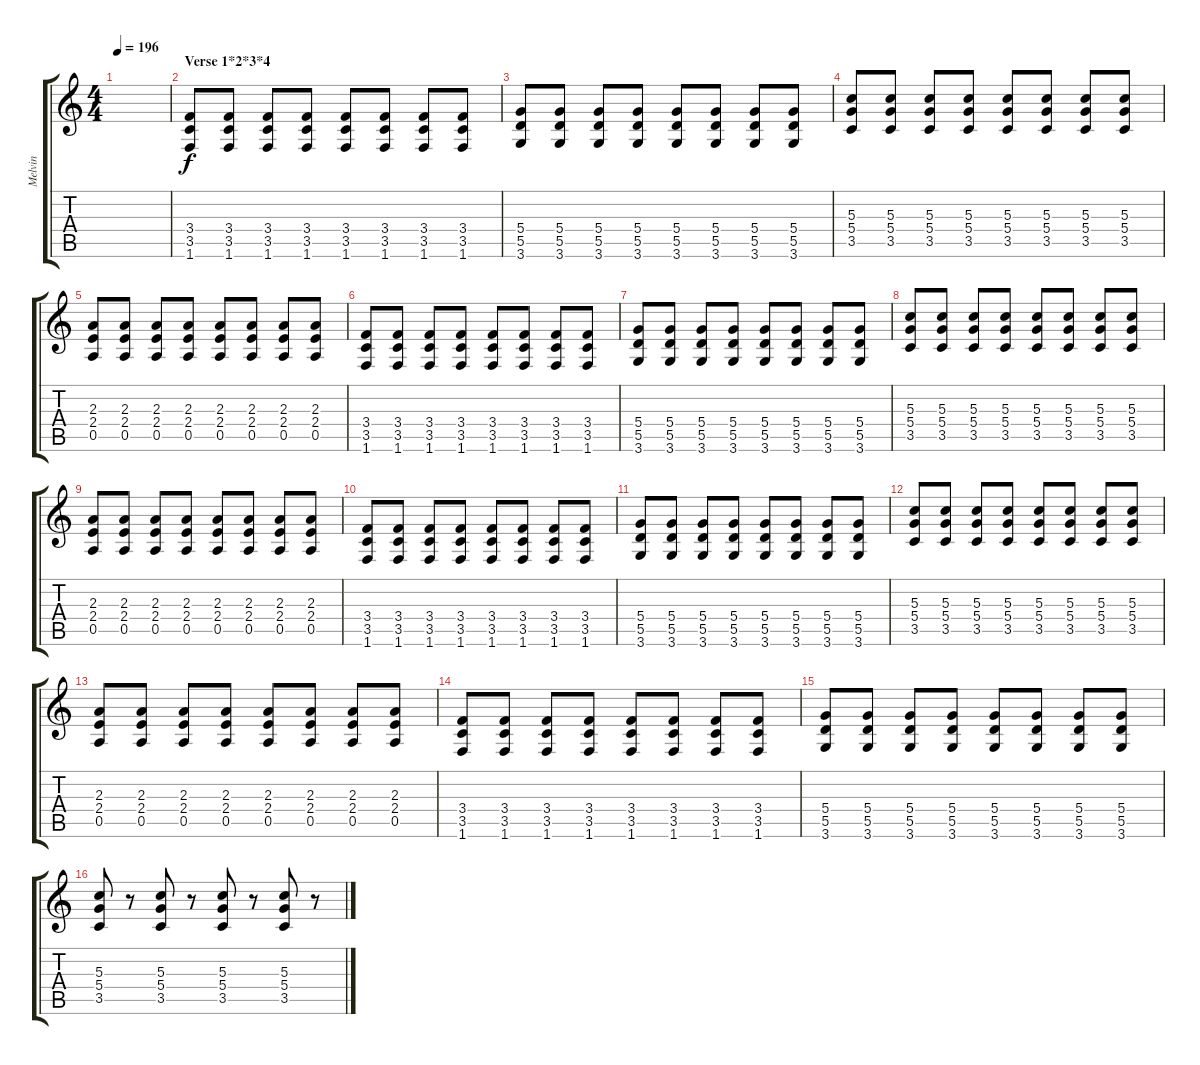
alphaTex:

\track ("Melvin" "Melvin") {instrument distortionguitar}
\staff {score tabs}
\tuning (E4 B3 G3 D3 A2 E2) {hide}
\ts (4 4)
\tempo 196
\clef g2
\ks c
|
\section ("" "Verse 1*2*3*4")
(3.4 3.5 1.6).8 (3.4 3.5 1.6).8 (3.4 3.5 1.6).8 (3.4 3.5 1.6).8 (3.4 3.5 1.6).8 (3.4 3.5 1.6).8 (3.4 3.5 1.6).8 (3.4 3.5 1.6).8 |
(5.4 5.5 3.6).8 (5.4 5.5 3.6).8 (5.4 5.5 3.6).8 (5.4 5.5 3.6).8 (5.4 5.5 3.6).8 (5.4 5.5 3.6).8 (5.4 5.5 3.6).8 (5.4 5.5 3.6).8 |
(5.3 5.4 3.5).8 (5.3 5.4 3.5).8 (5.3 5.4 3.5).8 (5.3 5.4 3.5).8 (5.3 5.4 3.5).8 (5.3 5.4 3.5).8 (5.3 5.4 3.5).8 (5.3 5.4 3.5).8 |
(2.3 2.4 0.5).8 (2.3 2.4 0.5).8 (2.3 2.4 0.5).8 (2.3 2.4 0.5).8 (2.3 2.4 0.5).8 (2.3 2.4 0.5).8 (2.3 2.4 0.5).8 (2.3 2.4 0.5).8 |
(3.4 3.5 1.6).8 (3.4 3.5 1.6).8 (3.4 3.5 1.6).8 (3.4 3.5 1.6).8 (3.4 3.5 1.6).8 (3.4 3.5 1.6).8 (3.4 3.5 1.6).8 (3.4 3.5 1.6).8 |
(5.4 5.5 3.6).8 (5.4 5.5 3.6).8 (5.4 5.5 3.6).8 (5.4 5.5 3.6).8 (5.4 5.5 3.6).8 (5.4 5.5 3.6).8 (5.4 5.5 3.6).8 (5.4 5.5 3.6).8 |
(5.3 5.4 3.5).8 (5.3 5.4 3.5).8 (5.3 5.4 3.5).8 (5.3 5.4 3.5).8 (5.3 5.4 3.5).8 (5.3 5.4 3.5).8 (5.3 5.4 3.5).8 (5.3 5.4 3.5).8 |
(2.3 2.4 0.5).8 (2.3 2.4 0.5).8 (2.3 2.4 0.5).8 (2.3 2.4 0.5).8 (2.3 2.4 0.5).8 (2.3 2.4 0.5).8 (2.3 2.4 0.5).8 (2.3 2.4 0.5).8 |
(3.4 3.5 1.6).8 (3.4 3.5 1.6).8 (3.4 3.5 1.6).8 (3.4 3.5 1.6).8 (3.4 3.5 1.6).8 (3.4 3.5 1.6).8 (3.4 3.5 1.6).8 (3.4 3.5 1.6).8 |
(5.4 5.5 3.6).8 (5.4 5.5 3.6).8 (5.4 5.5 3.6).8 (5.4 5.5 3.6).8 (5.4 5.5 3.6).8 (5.4 5.5 3.6).8 (5.4 5.5 3.6).8 (5.4 5.5 3.6).8 |
(5.3 5.4 3.5).8 (5.3 5.4 3.5).8 (5.3 5.4 3.5).8 (5.3 5.4 3.5).8 (5.3 5.4 3.5).8 (5.3 5.4 3.5).8 (5.3 5.4 3.5).8 (5.3 5.4 3.5).8 |
(2.3 2.4 0.5).8 (2.3 2.4 0.5).8 (2.3 2.4 0.5).8 (2.3 2.4 0.5).8 (2.3 2.4 0.5).8 (2.3 2.4 0.5).8 (2.3 2.4 0.5).8 (2.3 2.4 0.5).8 |
(3.4 3.5 1.6).8 (3.4 3.5 1.6).8 (3.4 3.5 1.6).8 (3.4 3.5 1.6).8 (3.4 3.5 1.6).8 (3.4 3.5 1.6).8 (3.4 3.5 1.6).8 (3.4 3.5 1.6).8 |
(5.4 5.5 3.6).8 (5.4 5.5 3.6).8 (5.4 5.5 3.6).8 (5.4 5.5 3.6).8 (5.4 5.5 3.6).8 (5.4 5.5 3.6).8 (5.4 5.5 3.6).8 (5.4 5.5 3.6).8 |
(5.3 5.4 3.5).8 r.8 (5.3 5.4 3.5).8 r.8 (5.3 5.4 3.5).8 r.8 (5.3 5.4 3.5).8 r.8
